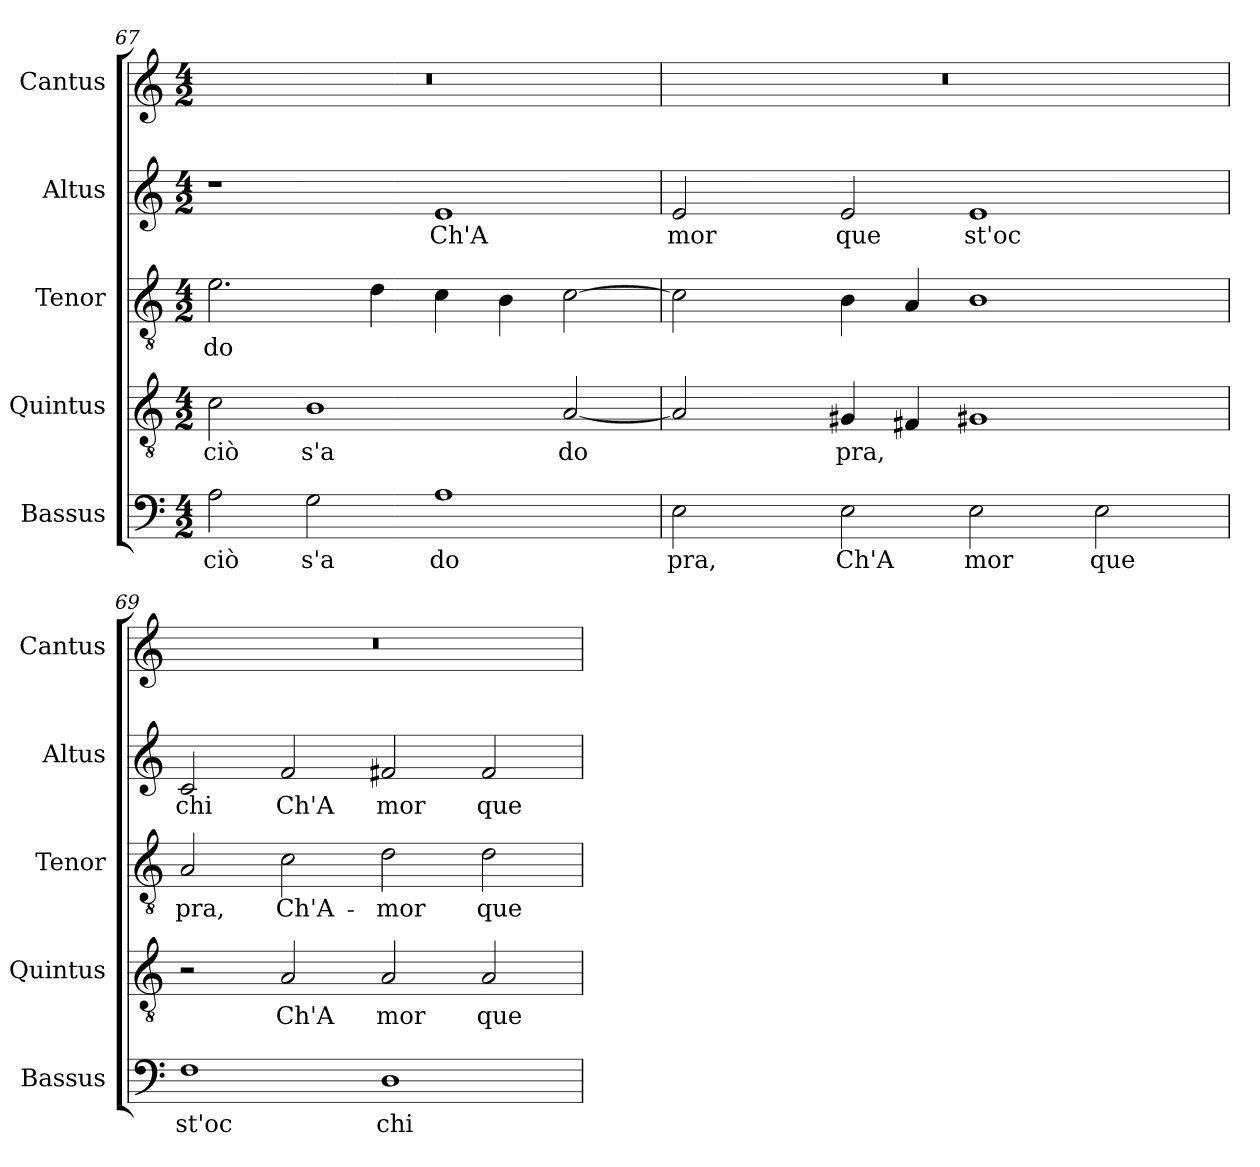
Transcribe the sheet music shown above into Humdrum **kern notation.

**kern	**text	**kern	**text	**kern	**text	**kern	**text	**kern
*part5	*part5	*part4	*part4	*part3	*part3	*part2	*part2	*part1
*staff5	*staff5	*staff4	*staff4	*staff3	*staff3	*staff2	*staff2	*staff1
*I"Bassus	*	*I"Quintus	*	*I"Tenor	*	*I"Altus	*	*I"Cantus
*I'Bassus	*	*I'Quintus	*	*I'Tenor	*	*I'Altus	*	*I'Cantus
*clefF4	*	*clefGv2	*	*clefGv2	*	*clefG2	*	*clefG2
*M4/2	*	*M4/2	*	*M4/2	*	*M4/2	*	*M4/2
=67	=67	=67	=67	=67	=67	=67	=67	=67
!	!LO:LY:b:cj	!	!LO:LY:b:cj	!	!LO:LY:b:cj	!	!	!
2A\	ciò	2c\	ciò	2.e\	do	1r	.	0r
!	!LO:LY:b:cj	!	!LO:LY:b:cj	!	!	!	!	!
2G\	s'a	1B	s'a	.	.	.	.	.
.	.	.	.	4d\	.	.	.	.
!	!LO:LY:b:cj	!	!	!	!	!	!LO:LY:b:cj	!
1A	do	.	.	4c\	.	1e	Ch'A	.
.	.	.	.	4B\	.	.	.	.
!	!	!	!LO:LY:b:cj	!	!	!	!	!
.	.	[>2A/	do	[<2c\	.	.	.	.
!!LO:LB:g=z
=68	=68	=68	=68	=68	=68	=68	=68	=68
!	!LO:LY:b:cj	!	!	!	!	!	!LO:LY:b:cj	!
*	*	*^	*	*^	*	*	*	*
2E\	pra,	2A/]	8ryy	.	2c\]	4ryy	.	2e/	mor	0r
.	.	.	1...ryy	.	.	.	.	.	.	.
.	.	.	.	.	.	16..ryy	.	.	.	.
.	.	.	.	.	.	1ryy	.	.	.	.
!	!LO:LY:b:cj	!	!	!LO:LY:b	!	!	!	!	!LO:LY:b:cj	!
2E\	Ch'A	4G#X/	.	pra,	4B\	.	.	2e/	que	.
.	.	4F#/	.	.	4A/	.	.	.	.	.
!	!LO:LY:b:cj	!	!	!	!	!	!	!	!LO:LY:b:cj	!
2E\	mor	1G#X	.	.	1B	.	.	1e	st'oc	.
.	.	.	.	.	.	2ryy	.	.	.	.
!	!LO:LY:b:cj	!	!	!	!	!	!	!	!	!
2E\	que	.	.	.	.	.	.	.	.	.
.	.	.	.	.	.	8ryy	.	.	.	.
.	.	.	.	.	.	64ryy	.	.	.	.
=69	=69	=69	=69	=69	=69	=69	=69	=69	=69	=69
!	!LO:LY:b:cj	!	!	!	!	!	!LO:LY:b:cj	!	!LO:LY:b:cj	!
*	*	*v	*v	*	*	*	*	*	*	*
*	*	*	*	*v	*v	*	*	*	*
1F	st'oc	2r	.	2A/	pra,	2c/	chi	0r
!	!	!	!LO:LY:b:cj	!	!LO:LY:b:cj	!	!LO:LY:b:cj	!
.	.	2A/	Ch'A	2c\	Ch'A-	2f/	Ch'A	.
!	!LO:LY:b:cj	!	!LO:LY:b:cj	!	!LO:LY:b:cj	!	!LO:LY:b:cj	!
1D	chi	2A/	mor	2d\	-mor	2f#X/	mor	.
!	!	!	!LO:LY:b:cj	!	!LO:LY:b:cj	!	!LO:LY:b:cj	!
.	.	2A/	que	2d\	que-	2f#/	que	.
=	=	=	=	=	=	=	=	=
*-	*-	*-	*-	*-	*-	*-	*-	*-
